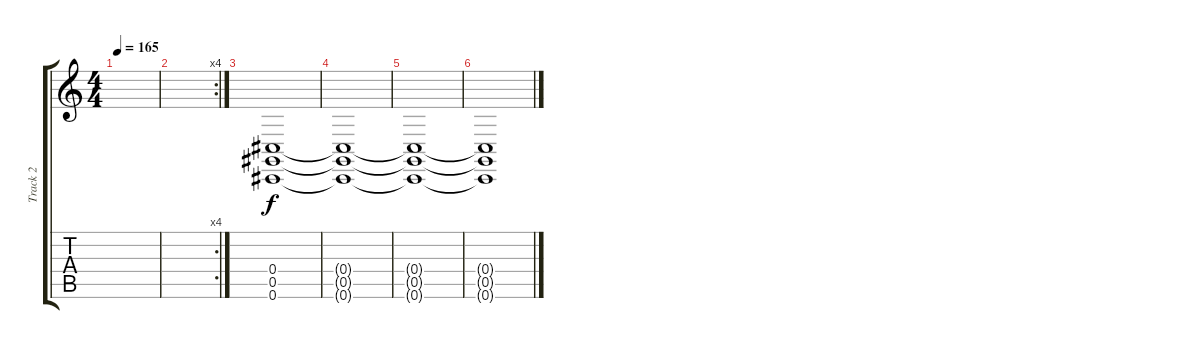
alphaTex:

\track ("Track 2" "Track 2") {instrument shakuhachi}
\staff {score tabs}
\tuning (Eb4 Bb3 Gb3 Db3 Ab2 Db2) {hide}
\ts (4 4)
\tempo 165
\clef g2
\ks c
|
\rc 4
|
(0.4 0.5 0.6).1 |
(0.4{t} 0.5{t} 0.6{t}).1 |
(0.4{t} 0.5{t} 0.6{t}).1 |
(0.4{t} 0.5{t} 0.6{t}).1
